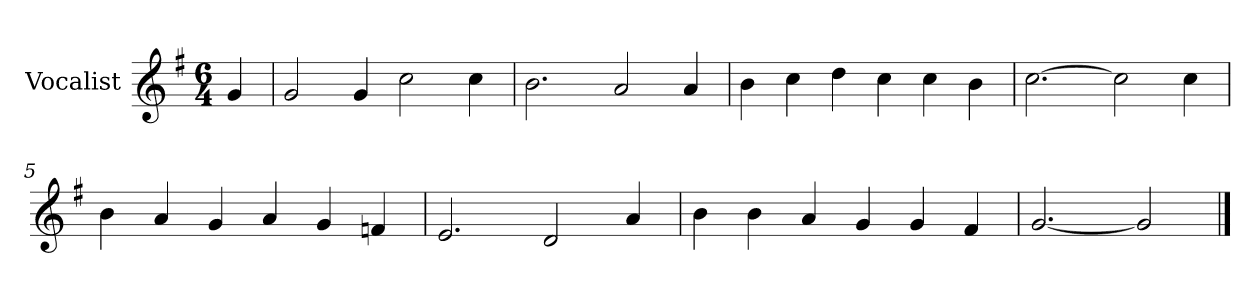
**kern
*part1
*staff1
*I"Vocalist
*k[f#]
*G:
*M6/4
=
4g
=1
2g
4g
2cc
4cc
=2
2.b
2a
4a
=3
4b
4cc
4dd
4cc
4cc
4b
=4
[2.cc
2cc]
4cc
=5
4b
4a
4g
4a
4g
4fn
=6
2.e
2d
4a
=7
4b
4b
4a
4g
4g
4f#
=8
[2.g
2g]
==
*-
